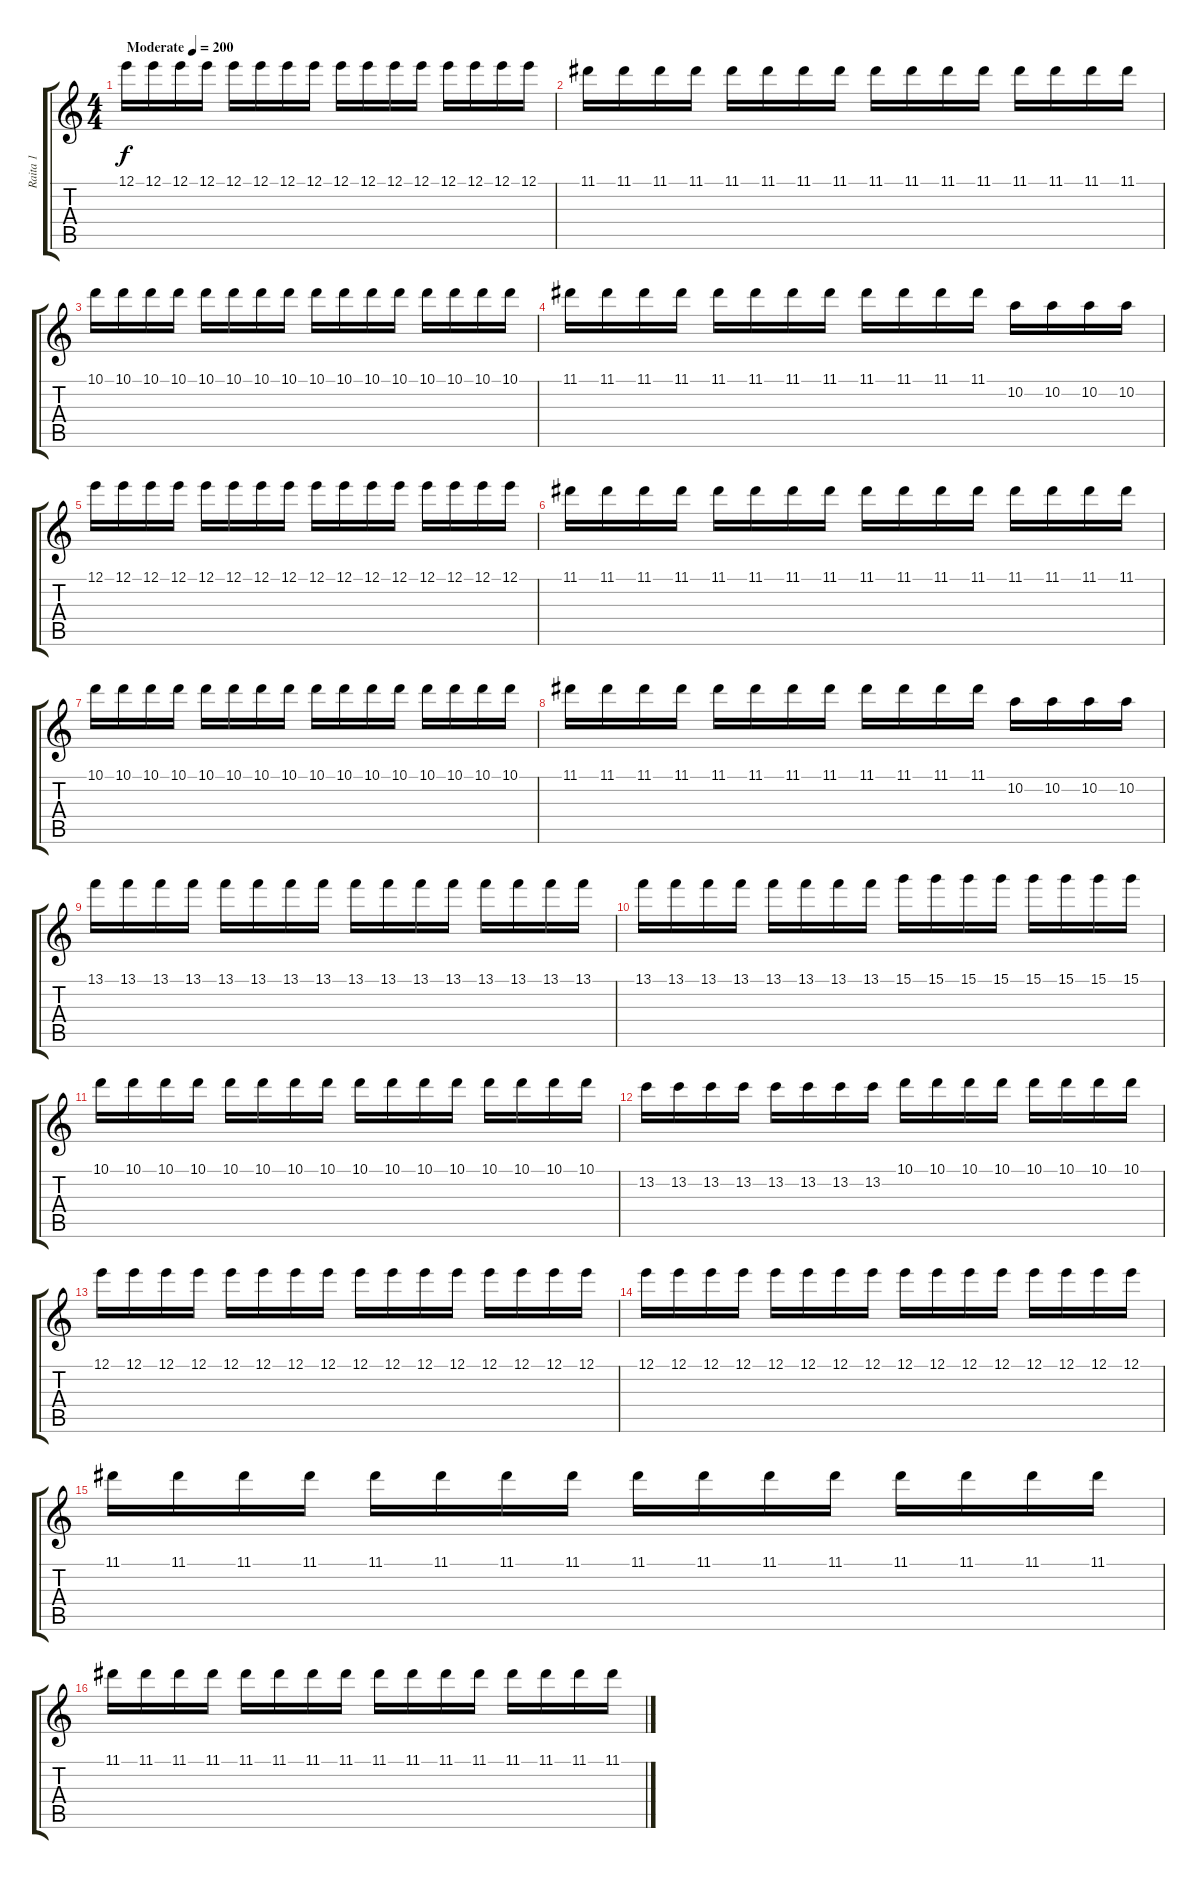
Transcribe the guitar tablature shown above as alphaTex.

\track ("Raita 1" "Raita 1") {instrument acousticguitarsteel}
\staff {score tabs}
\tuning (E4 B3 G3 D3 A2 E2) {hide}
\ts (4 4)
\tempo (200 "Moderate")
\clef g2
\ks c
12.1.16{dy f instrument acousticguitarsteel} 12.1.16 12.1.16 12.1.16 12.1.16 12.1.16 12.1.16 12.1.16 12.1.16 12.1.16 12.1.16 12.1.16 12.1.16 12.1.16 12.1.16 12.1.16 |
11.1.16 11.1.16 11.1.16 11.1.16 11.1.16 11.1.16 11.1.16 11.1.16 11.1.16 11.1.16 11.1.16 11.1.16 11.1.16 11.1.16 11.1.16 11.1.16 |
10.1.16 10.1.16 10.1.16 10.1.16 10.1.16 10.1.16 10.1.16 10.1.16 10.1.16 10.1.16 10.1.16 10.1.16 10.1.16 10.1.16 10.1.16 10.1.16 |
11.1.16 11.1.16 11.1.16 11.1.16 11.1.16 11.1.16 11.1.16 11.1.16 11.1.16 11.1.16 11.1.16 11.1.16 10.2.16 10.2.16 10.2.16 10.2.16 |
12.1.16 12.1.16 12.1.16 12.1.16 12.1.16 12.1.16 12.1.16 12.1.16 12.1.16 12.1.16 12.1.16 12.1.16 12.1.16 12.1.16 12.1.16 12.1.16 |
11.1.16 11.1.16 11.1.16 11.1.16 11.1.16 11.1.16 11.1.16 11.1.16 11.1.16 11.1.16 11.1.16 11.1.16 11.1.16 11.1.16 11.1.16 11.1.16 |
10.1.16 10.1.16 10.1.16 10.1.16 10.1.16 10.1.16 10.1.16 10.1.16 10.1.16 10.1.16 10.1.16 10.1.16 10.1.16 10.1.16 10.1.16 10.1.16 |
11.1.16 11.1.16 11.1.16 11.1.16 11.1.16 11.1.16 11.1.16 11.1.16 11.1.16 11.1.16 11.1.16 11.1.16 10.2.16 10.2.16 10.2.16 10.2.16 |
13.1.16 13.1.16 13.1.16 13.1.16 13.1.16 13.1.16 13.1.16 13.1.16 13.1.16 13.1.16 13.1.16 13.1.16 13.1.16 13.1.16 13.1.16 13.1.16 |
13.1.16 13.1.16 13.1.16 13.1.16 13.1.16 13.1.16 13.1.16 13.1.16 15.1.16 15.1.16 15.1.16 15.1.16 15.1.16 15.1.16 15.1.16 15.1.16 |
10.1.16 10.1.16 10.1.16 10.1.16 10.1.16 10.1.16 10.1.16 10.1.16 10.1.16 10.1.16 10.1.16 10.1.16 10.1.16 10.1.16 10.1.16 10.1.16 |
13.2.16 13.2.16 13.2.16 13.2.16 13.2.16 13.2.16 13.2.16 13.2.16 10.1.16 10.1.16 10.1.16 10.1.16 10.1.16 10.1.16 10.1.16 10.1.16 |
12.1.16 12.1.16 12.1.16 12.1.16 12.1.16 12.1.16 12.1.16 12.1.16 12.1.16 12.1.16 12.1.16 12.1.16 12.1.16 12.1.16 12.1.16 12.1.16 |
12.1.16 12.1.16 12.1.16 12.1.16 12.1.16 12.1.16 12.1.16 12.1.16 12.1.16 12.1.16 12.1.16 12.1.16 12.1.16 12.1.16 12.1.16 12.1.16 |
11.1.16 11.1.16 11.1.16 11.1.16 11.1.16 11.1.16 11.1.16 11.1.16 11.1.16 11.1.16 11.1.16 11.1.16 11.1.16 11.1.16 11.1.16 11.1.16 |
11.1.16 11.1.16 11.1.16 11.1.16 11.1.16 11.1.16 11.1.16 11.1.16 11.1.16 11.1.16 11.1.16 11.1.16 11.1.16 11.1.16 11.1.16 11.1.16
